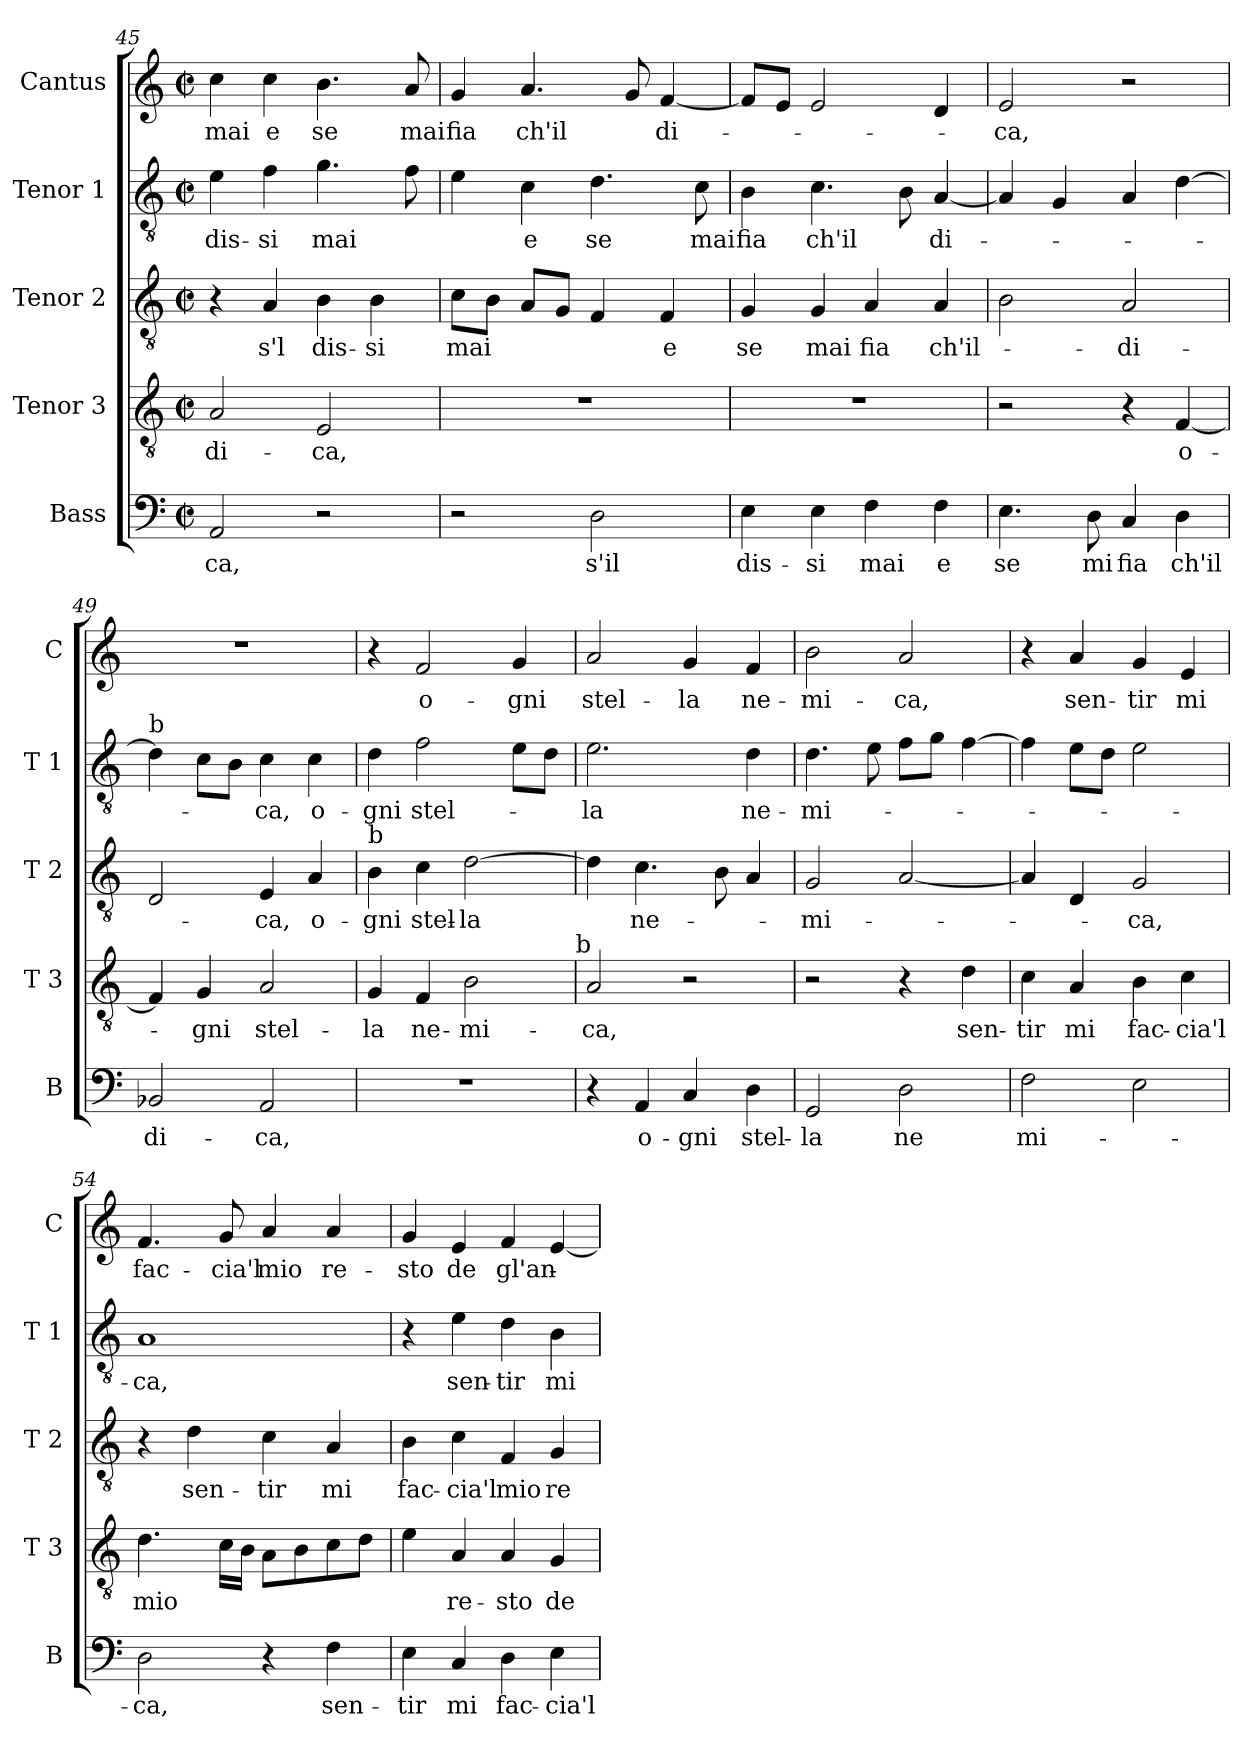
**kern	**text	**kern	**text	**kern	**text	**kern	**text	**kern	**text
*part5	*part5	*part4	*part4	*part3	*part3	*part2	*part2	*part1	*part1
*staff5	*staff5	*staff4	*staff4	*staff3	*staff3	*staff2	*staff2	*staff1	*staff1
*I"Bass	*	*I"Tenor 3	*	*I"Tenor 2	*	*I"Tenor 1	*	*I"Cantus	*
*I'B	*	*I'T 3	*	*I'T 2	*	*I'T 1	*	*I'C	*
*clefF4	*	*clefGv2	*	*clefGv2	*	*clefGv2	*	*clefG2	*
*k[]	*	*k[]	*	*k[]	*	*k[]	*	*k[]	*
*C:	*	*C:	*	*C:	*	*C:	*	*C:	*
*M2/2	*	*M2/2	*	*M2/2	*	*M2/2	*	*M2/2	*
*met(c|)	*	*met(c|)	*	*met(c|)	*	*met(c|)	*	*met(c|)	*
=45	=45	=45	=45	=45	=45	=45	=45	=45	=45
2AA/	-ca,	2A/	di-	4r	.	4e\	dis-	4cc\	mai
.	.	.	.	4A/	s'l	4f\	-si	4cc\	e
2r	.	2E/	-ca,	4B\	dis-	4.g\	mai	4.b\	se
.	.	.	.	4B\	-si	.	.	.	.
.	.	.	.	.	.	8f\	.	8a/	mai
=46	=46	=46	=46	=46	=46	=46	=46	=46	=46
2r	.	1r	.	8c\L	mai	4e\	.	4g/	fia
.	.	.	.	8B\J	.	.	.	.	.
.	.	.	.	8A/L	.	4c\	e	4.a/	ch'il
.	.	.	.	8G/J	.	.	.	.	.
2D\	s'il	.	.	4F/	.	4.d\	se	.	.
.	.	.	.	.	.	.	.	8g/	.
.	.	.	.	4F/	e	.	.	[4f/	di-
.	.	.	.	.	.	8c\	mai	.	.
=47	=47	=47	=47	=47	=47	=47	=47	=47	=47
4E\	dis-	1r	.	4G/	se	4B\	fia	8f/L]	.
.	.	.	.	.	.	.	.	8e/J	.
4E\	-si	.	.	4G/	mai	4.c\	ch'il	2e/	.
4F\	mai	.	.	4A/	fia	.	.	.	.
.	.	.	.	.	.	8B\	.	.	.
4F\	e	.	.	4A/	ch'il-	[4A/	di-	4d/	.
!!LO:PB:g=z
=48	=48	=48	=48	=48	=48	=48	=48	=48	=48
4.E\	se	2r	.	2B\	.	4A/]	.	2e/	-ca,
.	.	.	.	.	.	4G/	.	.	.
8D\	mi	.	.	.	.	.	.	.	.
4C/	fia	4r	.	2A/	-di-	4A/	.	2r	.
4D\	ch'il	[4F/	o-	.	.	[4d\	.	.	.
=49	=49	=49	=49	=49	=49	=49	=49	=49	=49
!	!	!	!	!	!	!LO:TX:a:t=b	!	!	!
2BB-X/	di-	4F/]	.	2D/	.	4d\]	.	1r	.
.	.	4G/	-gni	.	.	8c\L	.	.	.
.	.	.	.	.	.	8B\J	.	.	.
2AA/	-ca,	2A/	stel-	4E/	-ca,	4c\	-ca,	.	.
.	.	.	.	4A/	o-	4c\	o-	.	.
=50	=50	=50	=50	=50	=50	=50	=50	=50	=50
!	!	!	!	!LO:TX:a:t=b	!	!	!	!	!
1r	.	4G/	-la	4B\	-gni	4d\	-gni	4r	.
.	.	4F/	ne-	4c\	stel-	2f\	stel-	2f/	o-
.	.	2B\	-mi-	[2d\	-la	.	.	.	.
.	.	.	.	.	.	8e\L	.	4g/	-gni
.	.	.	.	.	.	8d\J	.	.	.
!	!	!LO:TX:a:t=b	!	!	!	!	!	!	!
=51	=51	=51	=51	=51	=51	=51	=51	=51	=51
4r	.	2A/	-ca,	4d\]	.	2.e\	-la	2a/	stel-
4AA/	o-	.	.	4.c\	ne-	.	.	.	.
4C/	-gni	2r	.	.	.	.	.	4g/	-la
.	.	.	.	8B\	.	.	.	.	.
4D\	stel-	.	.	4A/	.	4d\	ne-	4f/	ne-
=52	=52	=52	=52	=52	=52	=52	=52	=52	=52
2GG/	-la	2r	.	2G/	-mi-	4.d\	-mi-	2b\	-mi-
.	.	.	.	.	.	8e\	.	.	.
2D\	ne	4r	.	[2A/	.	8f\L	.	2a/	-ca,
.	.	.	.	.	.	8g\J	.	.	.
.	.	4d\	sen-	.	.	[4f\	.	.	.
=53	=53	=53	=53	=53	=53	=53	=53	=53	=53
2F\	mi-	4c\	-tir	4A/]	.	4f\]	.	4r	.
.	.	4A/	mi	4D/	.	8e\L	.	4a/	sen-
.	.	.	.	.	.	8d\J	.	.	.
2E\	.	4B\	fac-	2G/	-ca,	2e\	.	4g/	-tir
.	.	4c\	-cia'l	.	.	.	.	4e/	mi
!!LO:LB:g=z
=54	=54	=54	=54	=54	=54	=54	=54	=54	=54
2D\	-ca,	4.d\	mio	4r	.	1A	-ca,	4.f/	fac-
.	.	.	.	4d\	sen-	.	.	.	.
.	.	16c\LL	.	.	.	.	.	8g/	-cia'l
.	.	16B\JJ	.	.	.	.	.	.	.
4r	.	8A\L	.	4c\	-tir	.	.	4a/	mio
.	.	8B\	.	.	.	.	.	.	.
4F\	sen-	8c\	.	4A/	mi	.	.	4a/	re-
.	.	8d\J	.	.	.	.	.	.	.
=55	=55	=55	=55	=55	=55	=55	=55	=55	=55
4E\	-tir	4e\	.	4B\	fac-	4r	.	4g/	-sto
4C/	mi	4A/	re-	4c\	-cia'l	4e\	sen-	4e/	de
4D\	fac-	4A/	-sto	4F/	mio	4d\	-tir	4f/	gl'an-
4E\	-cia'l	4G/	de	4G/	re-	4B\	mi	[4e/	.
=	=	=	=	=	=	=	=	=	=
*-	*-	*-	*-	*-	*-	*-	*-	*-	*-
